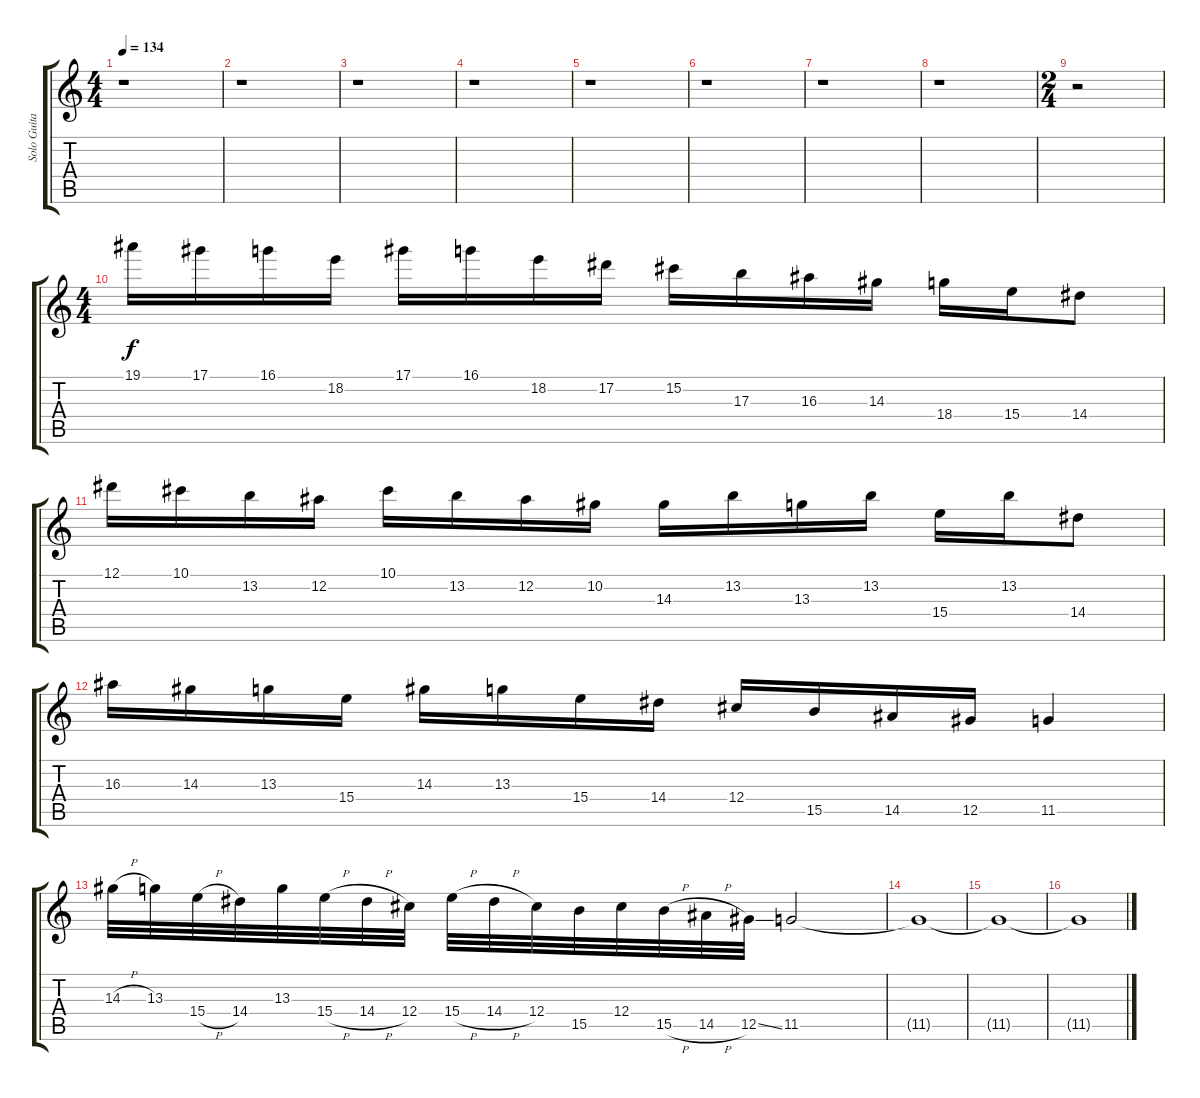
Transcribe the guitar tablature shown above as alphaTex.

\track ("Solo Guitar (Timo Tolkki)" "Solo Guita") {instrument overdrivenguitar}
\staff {score tabs}
\tuning (Eb4 Bb3 Gb3 Db3 Ab2 Eb2) {hide}
\ts (4 4)
\tempo 134
\clef g2
\ks c
r.1{dy f instrument overdrivenguitar} |
r.1 |
r.1 |
r.1 |
r.1 |
r.1 |
r.1 |
r.1 |
\ts (2 4)
r.2 |
\ts (4 4)
19.1.16 17.1.16 16.1.16 18.2.16 17.1.16 16.1.16 18.2.16 17.2.16 15.2.16 17.3.16 16.3.16 14.3.16 18.4.16 15.4.16 14.4.8 |
12.1.16 10.1.16 13.2.16 12.2.16 10.1.16 13.2.16 12.2.16 10.2.16 14.3.16 13.2.16 13.3.16 13.2.16 15.4.16 13.2.16 14.4.8 |
16.3.16 14.3.16 13.3.16 15.4.16 14.3.16 13.3.16 15.4.16 14.4.16 12.4.16 15.5.16 14.5.16 12.5.16 11.5.4 |
14.3{h}.32 13.3.32 15.4{h}.32 14.4.32 13.3.32 15.4{h}.32 14.4{h}.32 12.4.32 15.4{h}.32 14.4{h}.32 12.4.32 15.5.32 12.4.32 15.5{h}.32 14.5{h}.32 12.5{ss}.32 11.5.2 |
11.5{t}.1 |
11.5{t}.1 |
11.5{t}.1
